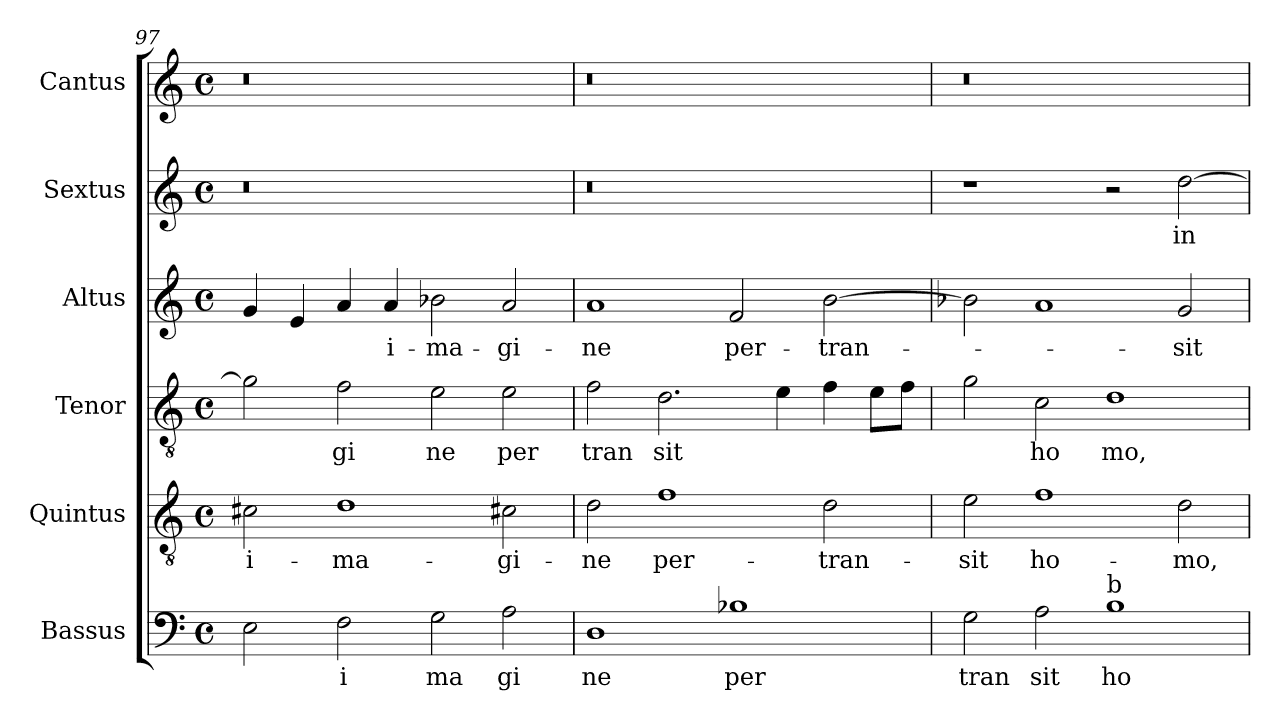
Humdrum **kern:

**kern	**text	**kern	**text	**kern	**text	**kern	**text	**kern	**text	**kern
*part6	*part6	*part5	*part5	*part4	*part4	*part3	*part3	*part2	*part2	*part1
*staff6	*staff6	*staff5	*staff5	*staff4	*staff4	*staff3	*staff3	*staff2	*staff2	*staff1
*I"Bassus	*	*I"Quintus	*	*I"Tenor	*	*I"Altus	*	*I"Sextus	*	*I"Cantus
*clefF4	*	*clefGv2	*	*clefGv2	*	*clefG2	*	*clefG2	*	*clefG2
*M4/4	*	*M4/4	*	*M4/4	*	*M4/4	*	*M4/4	*	*M4/4
*met(c)	*	*met(c)	*	*met(c)	*	*met(c)	*	*met(c)	*	*met(c)
=97	=97	=97	=97	=97	=97	=97	=97	=97	=97	=97
!	!	!	!LO:LY:b:cj	!	!	!	!	!	!	!
2E\	.	2c#X\	i-	2g\]	.	4g/	.	0r	.	0r
.	.	.	.	.	.	4e/	.	.	.	.
!	!LO:LY:b:cj	!	!LO:LY:b:cj	!	!LO:LY:b:cj	!	!	!	!	!
2F\	i	1d	-ma-	2f\	gi	4a/	.	.	.	.
!	!	!	!	!	!	!	!LO:LY:b:cj	!	!	!
.	.	.	.	.	.	4a/	i-	.	.	.
!	!LO:LY:b:cj	!	!	!	!LO:LY:b:cj	!	!LO:LY:b:cj	!	!	!
2G\	ma	.	.	2e\	ne	2b-X\	-ma-	.	.	.
!	!LO:LY:b:cj	!	!LO:LY:b:cj	!	!LO:LY:b:cj	!	!LO:LY:b:cj	!	!	!
2A\	gi	2c#X\	-gi-	2e\	per	2a/	-gi-	.	.	.
=98	=98	=98	=98	=98	=98	=98	=98	=98	=98	=98
!	!LO:LY:b:cj	!	!LO:LY:b:cj	!	!LO:LY:b:cj	!	!LO:LY:b:cj	!	!	!
1D	ne	2d\	-ne	2f\	tran	1a	-ne	0r	.	0r
!	!	!	!LO:LY:b:cj	!	!LO:LY:b	!	!	!	!	!
.	.	1f	per-	2.d\	sit	.	.	.	.	.
!	!LO:LY:b:cj	!	!	!	!	!	!LO:LY:b:cj	!	!	!
1B-X	per	.	.	.	.	2f/	per-	.	.	.
.	.	.	.	4e\	.	.	.	.	.	.
!	!	!	!LO:LY:b:cj	!	!	!	!LO:LY:b	!	!	!
.	.	2d\	-tran-	4f\	.	[>2b\	-tran-	.	.	.
.	.	.	.	8e\L	.	.	.	.	.	.
.	.	.	.	8f\J	.	.	.	.	.	.
=99	=99	=99	=99	=99	=99	=99	=99	=99	=99	=99
*	*	*	*	*	*	*k[b-]	*	*	*	*
*	*	*	*	*	*	*F:	*	*	*	*
!	!LO:LY:b:cj	!	!LO:LY:b:cj	!	!	!	!	!	!	!
2G\	tran	2e\	-sit	2g\	.	2b\]	.	1r	.	0r
!	!LO:LY:b:cj	!	!LO:LY:b:cj	!	!LO:LY:b:cj	!	!	!	!	!
2A\	sit	1f	ho-	2c\	ho	1a	.	.	.	.
!LO:TX:a:t=b	!	!	!	!	!	!	!	!	!	!
!	!LO:LY:b:cj	!	!	!	!LO:LY:b:cj	!	!	!	!	!
1B	ho	.	.	1d	mo,	.	.	2r	.	.
!	!	!	!LO:LY:b:cj	!	!	!	!LO:LY:b:cj	!	!LO:LY:b:cj	!
.	.	2d\	-mo,	.	.	2g/	-sit	[>2dd\	in	.
=	=	=	=	=	=	=	=	=	=	=
*-	*-	*-	*-	*-	*-	*-	*-	*-	*-	*-
